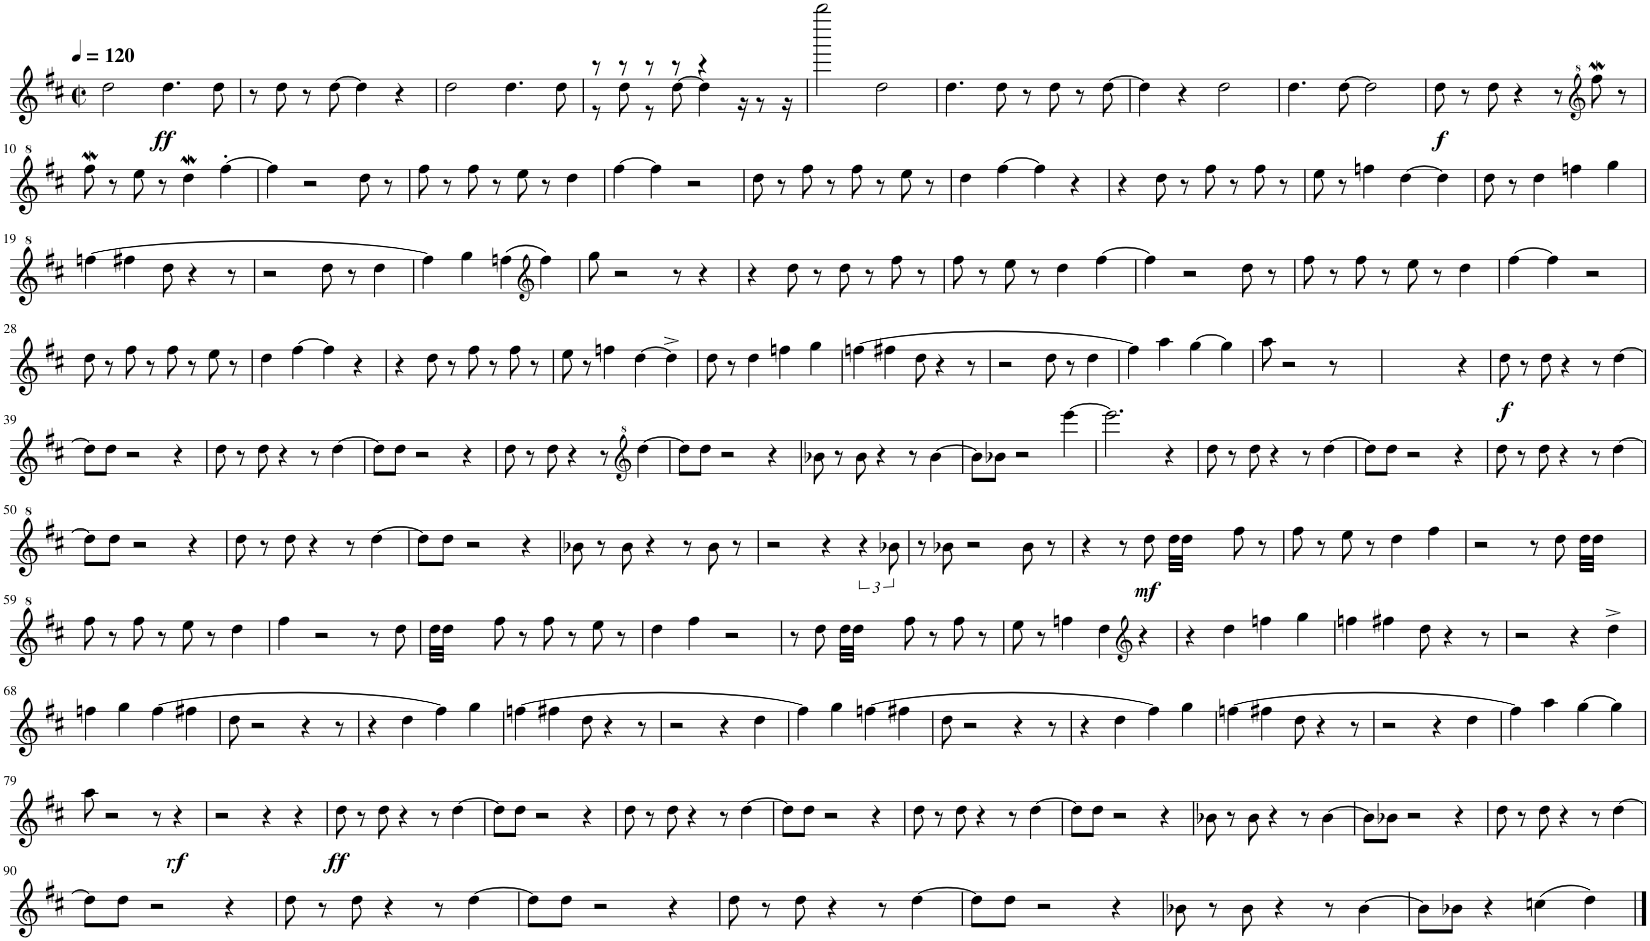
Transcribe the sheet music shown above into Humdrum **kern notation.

**kern	**dynam
*part1	*part1
*staff1	*staff1
*clefG2	*
*k[f#c#]	*
*M2/2	*
*met(c|)	*
*MM120	*
=1	=1
2dd\	.
!	!LO:DY:b
4.dd\	ff
8dd\	.
=2	=2
8r	.
8dd\	.
8r	.
[>8dd\	.
4dd\]	.
4r	.
=3	=3
2dd\	.
4.dd\	.
8dd\	.
=4	=4
*^	*
8r	8r	.
8r	8dd\	.
8r	8r	.
8r	[>8dd\	.
4r	4dd\]	.
4ryy	16r	.
.	8r	.
.	16r	.
*v	*v	*
=5	=5
2bbbb\	.
2dd\	.
=6	=6
4.dd\	.
8dd\	.
8r	.
8dd\	.
8r	.
[>8dd\	.
=7	=7
4dd\]	.
4r	.
2dd\	.
=8	=8
4.dd\	.
[>8dd\	.
2dd\]	.
=9	=9
!	!LO:DY:b
8dd\	f
8r	.
8dd\	.
4r	.
8r	.
*clefG^2	*
8fff#W\	.
8r	.
!!LO:LB:g=z
=10	=10
8fff#W\	.
8r	.
8eee\	.
8r	.
4dddw\	.
[>4fff#'\	.
=11	=11
4fff#\]	.
2r	.
8ddd\	.
8r	.
=12	=12
8fff#\	.
8r	.
8fff#\	.
8r	.
8eee\	.
8r	.
4ddd\	.
=13	=13
[>4fff#\	.
4fff#\]	.
2r	.
=14	=14
8ddd\	.
8r	.
8fff#\	.
8r	.
8fff#\	.
8r	.
8eee\	.
8r	.
=15	=15
4ddd\	.
[>4fff#\	.
4fff#\]	.
4r	.
=16	=16
4r	.
8ddd\	.
8r	.
8fff#\	.
8r	.
8fff#\	.
8r	.
=17	=17
8eee\	.
8r	.
4fffn\	.
[>4ddd\	.
4ddd\]	.
=18	=18
8ddd\	.
8r	.
4ddd\	.
4fffn\	.
4ggg\	.
!!LO:LB:g=z
=19	=19
[>4fffn\	.
4fff#X\	.
8ddd\	.
4r	.
8r	.
=20	=20
2r	.
8ddd\	.
8r	.
4ddd\	.
=21	=21
4fff\]	.
4ggg\	.
(>4fffn\	.
*clefG2	*
4ff#\)	.
=22	=22
8gg\	.
2r	.
8r	.
4r	.
=23	=23
4r	.
8dd\	.
8r	.
8dd\	.
8r	.
8ff#\	.
8r	.
=24	=24
8ff#\	.
8r	.
8ee\	.
8r	.
4dd\	.
[>4ff#\	.
=25	=25
4ff#\]	.
2r	.
8dd\	.
8r	.
=26	=26
8ff#\	.
8r	.
8ff#\	.
8r	.
8ee\	.
8r	.
4dd\	.
=27	=27
[>4ff#\	.
4ff#\]	.
2r	.
!!LO:LB:g=z
=28	=28
8dd\	.
8r	.
8ff#\	.
8r	.
8ff#\	.
8r	.
8ee\	.
8r	.
=29	=29
4dd\	.
[>4ff#\	.
4ff#\]	.
4r	.
=30	=30
4r	.
8dd\	.
8r	.
8ff#\	.
8r	.
8ff#\	.
8r	.
=31	=31
8ee\	.
8r	.
4ffn\	.
[>4dd\	.
4dd^\]	.
=32	=32
8dd\	.
8r	.
4dd\	.
4ffn\	.
4gg\	.
=33	=33
[>4ffn\	.
4ff#X\	.
8dd\	.
4r	.
8r	.
=34	=34
2r	.
8dd\	.
8r	.
4dd\	.
=35	=35
4ff\]	.
4aa\	.
[>4gg\	.
4gg\]	.
=36	=36
8aa\	.
2r	.
8r	.
4ryy	.
=37	=37
2ryy	.
4ryy	.
4r	.
=38	=38
!	!LO:DY:b
8dd\	f
8r	.
8dd\	.
4r	.
8r	.
[4dd\	.
!!LO:LB:g=z
=39	=39
8dd\L]	.
8dd\J	.
2r	.
4r	.
=40	=40
8dd\	.
8r	.
8dd\	.
4r	.
8r	.
[4dd\	.
=41	=41
8dd\L]	.
8dd\J	.
2r	.
4r	.
=42	=42
8dd\	.
8r	.
8dd\	.
4r	.
8r	.
*clefG^2	*
[4ddd\	.
=43	=43
8ddd\L]	.
8ddd\J	.
2r	.
4r	.
=44	=44
8bb-X\	.
8r	.
8bb-\	.
4r	.
8r	.
[4bb-\	.
=45	=45
8bb-\L]	.
8bb-X\J	.
2r	.
[4eeee\	.
=46	=46
2.eeee\]	.
4r	.
=47	=47
8ddd\	.
8r	.
8ddd\	.
4r	.
8r	.
[4ddd\	.
=48	=48
8ddd\L]	.
8ddd\J	.
2r	.
4r	.
=49	=49
8ddd\	.
8r	.
8ddd\	.
4r	.
8r	.
[4ddd\	.
!!LO:LB:g=z
=50	=50
8ddd\L]	.
8ddd\J	.
2r	.
4r	.
=51	=51
8ddd\	.
8r	.
8ddd\	.
4r	.
8r	.
[4ddd\	.
=52	=52
8ddd\L]	.
8ddd\J	.
2r	.
4r	.
=53	=53
8bb-X\	.
8r	.
8bb-\	.
4r	.
8r	.
8bb-\	.
8r	.
=54	=54
2r	.
4r	.
6r	.
12bb-X\	.
=55	=55
8r	.
8bb-X\	.
2r	.
8bb-\	.
8r	.
=56	=56
4r	.
8r	.
!	!LO:DY:b
8ddd\	mf
32ddd\LLL	.
32ddd\JJJ	.
8ryy	.
16ryy	.
8fff#\	.
8r	.
=57	=57
8fff#\	.
8r	.
8eee\	.
8r	.
4ddd\	.
4fff#\	.
=58	=58
2r	.
8r	.
8ddd\	.
32ddd\LLL	.
32ddd\JJJ	.
8ryy	.
16ryy	.
!!LO:LB:g=z
=59	=59
8fff#\	.
8r	.
8fff#\	.
8r	.
8eee\	.
8r	.
4ddd\	.
=60	=60
4fff#\	.
2r	.
8r	.
8ddd\	.
=61	=61
32ddd\LLL	.
32ddd\JJJ	.
8ryy	.
16ryy	.
8fff#\	.
8r	.
8fff#\	.
8r	.
8eee\	.
8r	.
=62	=62
4ddd\	.
4fff#\	.
2r	.
=63	=63
8r	.
8ddd\	.
32ddd\LLL	.
32ddd\JJJ	.
8ryy	.
16ryy	.
8fff#\	.
8r	.
8fff#\	.
8r	.
=64	=64
8eee\	.
8r	.
4fffn\	.
4ddd\	.
*clefG2	*
4r	.
=65	=65
4r	.
4dd\	.
4ffn\	.
4gg\	.
=66	=66
4ffn\	.
4ff#X\	.
8dd\	.
4r	.
8r	.
=67	=67
2r	.
4r	.
4dd^\	.
!!LO:LB:g=z
=68	=68
4ffn\	.
4gg\	.
[>4ff\	.
4ff#X\	.
=69	=69
8dd\	.
2r	.
4r	.
8r	.
=70	=70
4r	.
4dd\	.
4ff\]	.
4gg\	.
=71	=71
[>4ffn\	.
4ff#X\	.
8dd\	.
4r	.
8r	.
=72	=72
2r	.
4r	.
4dd\	.
=73	=73
4ff\]	.
4gg\	.
[>4ffn\	.
4ff#X\	.
=74	=74
8dd\	.
2r	.
4r	.
8r	.
=75	=75
4r	.
4dd\	.
4ff\]	.
4gg\	.
=76	=76
[>4ffn\	.
4ff#X\	.
8dd\	.
4r	.
8r	.
=77	=77
2r	.
4r	.
4dd\	.
=78	=78
4ff\]	.
4aa\	.
[>4gg\	.
4gg\]	.
!!LO:LB:g=z
=79	=79
8aa\	.
2r	.
8r	.
!	!LO:DY:b
4r	rf
=80	=80
2r	.
4r	.
4r	.
=81	=81
!	!LO:DY:b
8dd\	ff
8r	.
8dd\	.
4r	.
8r	.
[4dd\	.
=82	=82
8dd\L]	.
8dd\J	.
2r	.
4r	.
=83	=83
8dd\	.
8r	.
8dd\	.
4r	.
8r	.
[4dd\	.
=84	=84
8dd\L]	.
8dd\J	.
2r	.
4r	.
=85	=85
8dd\	.
8r	.
8dd\	.
4r	.
8r	.
[4dd\	.
=86	=86
8dd\L]	.
8dd\J	.
2r	.
4r	.
=87	=87
8b-X\	.
8r	.
8b-\	.
4r	.
8r	.
[4b-\	.
=88	=88
8b-\L]	.
8b-X\J	.
2r	.
4r	.
=89	=89
8dd\	.
8r	.
8dd\	.
4r	.
8r	.
[4dd\	.
!!LO:LB:g=z
=90	=90
8dd\L]	.
8dd\J	.
2r	.
4r	.
=91	=91
8dd\	.
8r	.
8dd\	.
4r	.
8r	.
[4dd\	.
=92	=92
8dd\L]	.
8dd\J	.
2r	.
4r	.
=93	=93
8dd\	.
8r	.
8dd\	.
4r	.
8r	.
[4dd\	.
=94	=94
8dd\L]	.
8dd\J	.
2r	.
4r	.
=95	=95
8b-X\	.
8r	.
8b-\	.
4r	.
8r	.
[4b-\	.
=96	=96
8b-\L]	.
8b-X\J	.
4r	.
(>4ccn\	.
4dd\)	.
==	==
*-	*-
